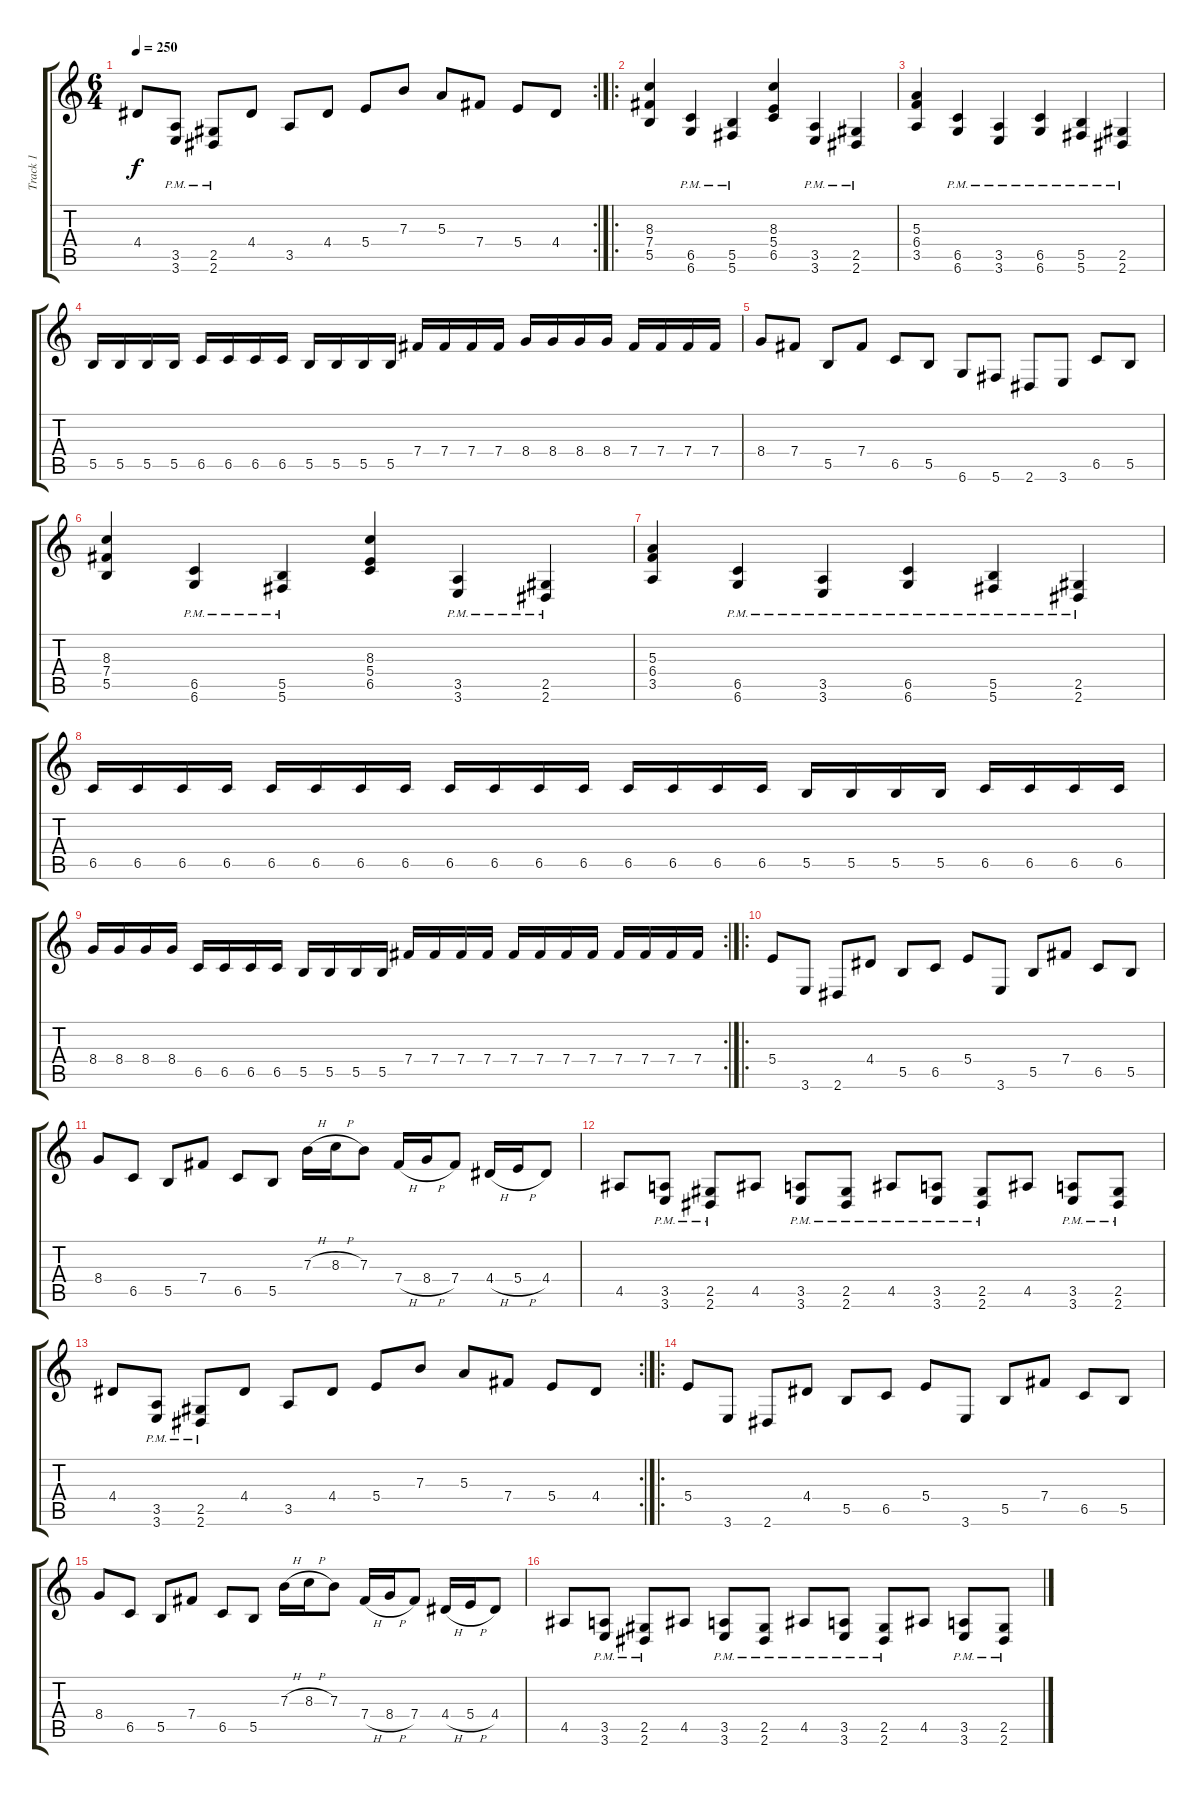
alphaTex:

\track ("Track 1" "Track 1") {instrument distortionguitar}
\staff {score tabs}
\tuning (Db4 Ab3 E3 B2 Gb2 Db2) {hide}
\rc 2
\ts (6 4)
\tempo 250
\clef g2
\ks c
4.4.8{dy f} (3.5{pm} 3.6{pm}).8 (2.5{pm} 2.6{pm}).8 4.4.8 3.5.8 4.4.8 5.4.8 7.3.8 5.3.8 7.4.8 5.4.8 4.4.8 |
\ro
(8.3 7.4 5.5).4 (6.5{pm} 6.6{pm}).4 (5.5{pm} 5.6{pm}).4 (8.3 5.4 6.5).4 (3.5{pm} 3.6{pm}).4 (2.5{pm} 2.6{pm}).4 |
(5.3 6.4 3.5).4 (6.5{pm} 6.6{pm}).4 (3.5{pm} 3.6{pm}).4 (6.5{pm} 6.6{pm}).4 (5.5{pm} 5.6{pm}).4 (2.5{pm} 2.6{pm}).4 |
5.5.16 5.5.16 5.5.16 5.5.16 6.5.16 6.5.16 6.5.16 6.5.16 5.5.16 5.5.16 5.5.16 5.5.16 7.4.16 7.4.16 7.4.16 7.4.16 8.4.16 8.4.16 8.4.16 8.4.16 7.4.16 7.4.16 7.4.16 7.4.16 |
8.4.8 7.4.8 5.5.8 7.4.8 6.5.8 5.5.8 6.6.8 5.6.8 2.6.8 3.6.8 6.5.8 5.5.8 |
(8.3 7.4 5.5).4 (6.5{pm} 6.6{pm}).4 (5.5{pm} 5.6{pm}).4 (8.3 5.4 6.5).4 (3.5{pm} 3.6{pm}).4 (2.5{pm} 2.6{pm}).4 |
(5.3 6.4 3.5).4 (6.5{pm} 6.6{pm}).4 (3.5{pm} 3.6{pm}).4 (6.5{pm} 6.6{pm}).4 (5.5{pm} 5.6{pm}).4 (2.5{pm} 2.6{pm}).4 |
6.5.16 6.5.16 6.5.16 6.5.16 6.5.16 6.5.16 6.5.16 6.5.16 6.5.16 6.5.16 6.5.16 6.5.16 6.5.16 6.5.16 6.5.16 6.5.16 5.5.16 5.5.16 5.5.16 5.5.16 6.5.16 6.5.16 6.5.16 6.5.16 |
\rc 2
8.4.16 8.4.16 8.4.16 8.4.16 6.5.16 6.5.16 6.5.16 6.5.16 5.5.16 5.5.16 5.5.16 5.5.16 7.4.16 7.4.16 7.4.16 7.4.16 7.4.16 7.4.16 7.4.16 7.4.16 7.4.16 7.4.16 7.4.16 7.4.16 |
\ro
5.4.8 3.6.8 2.6.8 4.4.8 5.5.8 6.5.8 5.4.8 3.6.8 5.5.8 7.4.8 6.5.8 5.5.8 |
8.4.8 6.5.8 5.5.8 7.4.8 6.5.8 5.5.8 7.3{h}.16 8.3{h}.16 7.3.8 7.4{h}.16 8.4{h}.16 7.4.8 4.4{h}.16 5.4{h}.16 4.4.8 |
4.5.8 (3.5{pm} 3.6{pm}).8 (2.5{pm} 2.6{pm}).8 4.5.8 (3.5{pm} 3.6{pm}).8 (2.5{pm} 2.6{pm}).8 4.5{pm}.8 (3.5{pm} 3.6{pm}).8 (2.5{pm} 2.6{pm}).8 4.5.8 (3.5{pm} 3.6{pm}).8 (2.5{pm} 2.6{pm}).8 |
\rc 2
4.4.8 (3.5{pm} 3.6{pm}).8 (2.5{pm} 2.6{pm}).8 4.4.8 3.5.8 4.4.8 5.4.8 7.3.8 5.3.8 7.4.8 5.4.8 4.4.8 |
\ro
5.4.8 3.6.8 2.6.8 4.4.8 5.5.8 6.5.8 5.4.8 3.6.8 5.5.8 7.4.8 6.5.8 5.5.8 |
8.4.8 6.5.8 5.5.8 7.4.8 6.5.8 5.5.8 7.3{h}.16 8.3{h}.16 7.3.8 7.4{h}.16 8.4{h}.16 7.4.8 4.4{h}.16 5.4{h}.16 4.4.8 |
4.5.8 (3.5{pm} 3.6{pm}).8 (2.5{pm} 2.6{pm}).8 4.5.8 (3.5{pm} 3.6{pm}).8 (2.5{pm} 2.6{pm}).8 4.5{pm}.8 (3.5{pm} 3.6{pm}).8 (2.5{pm} 2.6{pm}).8 4.5.8 (3.5{pm} 3.6{pm}).8 (2.5{pm} 2.6{pm}).8
